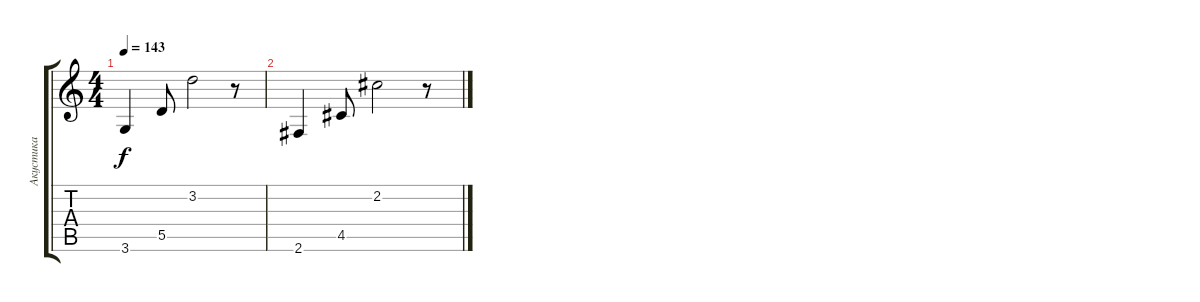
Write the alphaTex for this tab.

\track ("Акустика" "Акустика") {instrument electricguitarclean}
\staff {score tabs}
\tuning (E4 B3 G3 D3 A2 E2) {hide}
\ts (4 4)
\tempo 143
\clef g2
\ks c
3.6.4{dy f} 5.5.8 3.2.2 r.8 |
2.6.4 4.5.8 2.2.2 r.8
